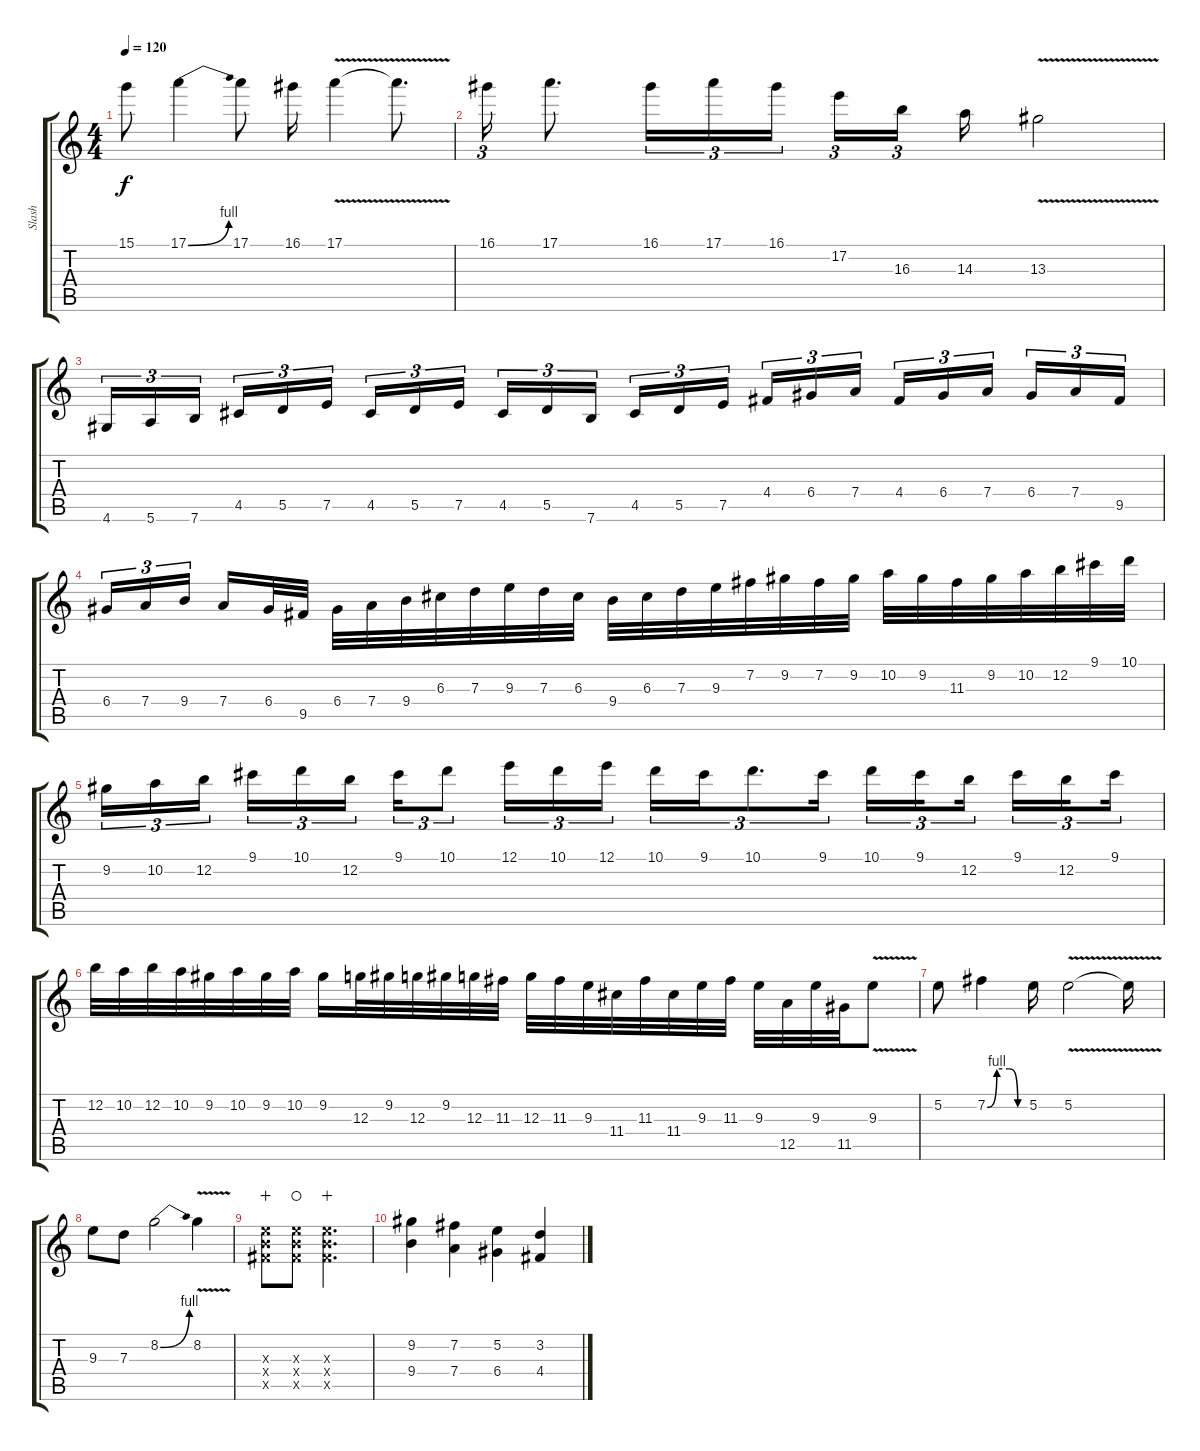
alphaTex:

\track ("Slash" "Slash") {instrument distortionguitar}
\staff {score tabs}
\tuning (E4 B3 G3 D3 A2 E2) {hide}
\ts (4 4)
\tempo 120
\clef g2
\ks c
15.1.8{dy f} 17.1{be (bend 0 0 60 4)}.4 17.1.8 16.1.16 17.1{v}.4 17.1{t}.8{d} |
16.1.16{tu (3 2)} 17.1.8{d} 16.1.16{tu (3 2)} 17.1.16{tu (3 2)} 16.1.16{tu (3 2) beam splitsecondary} 17.2.16{tu (3 2)} 16.3.16{tu (3 2) beam splitsecondary} 14.3.16 13.3{v}.2 |
4.6.16{tu (3 2)} 5.6.16{tu (3 2)} 7.6.16{tu (3 2) beam splitsecondary} 4.5.16{tu (3 2)} 5.5.16{tu (3 2)} 7.5.16{tu (3 2)} 4.5.16{tu (3 2)} 5.5.16{tu (3 2)} 7.5.16{tu (3 2) beam splitsecondary} 4.5.16{tu (3 2)} 5.5.16{tu (3 2)} 7.6.16{tu (3 2)} 4.5.16{tu (3 2)} 5.5.16{tu (3 2)} 7.5.16{tu (3 2) beam splitsecondary} 4.4.16{tu (3 2)} 6.4.16{tu (3 2)} 7.4.16{tu (3 2)} 4.4.16{tu (3 2)} 6.4.16{tu (3 2)} 7.4.16{tu (3 2) beam splitsecondary} 6.4.16{tu (3 2)} 7.4.16{tu (3 2)} 9.5.16{tu (3 2)} |
6.4.16{tu (3 2)} 7.4.16{tu (3 2)} 9.4.16{tu (3 2) beam splitsecondary} 7.4.16 6.4.32 9.5.32 6.4.32 7.4.32 9.4.32 6.3.32 7.3.32 9.3.32 7.3.32 6.3.32 9.4.32 6.3.32 7.3.32 9.3.32 7.2.32 9.2.32 7.2.32 9.2.32 10.2.32 9.2.32 11.3.32 9.2.32 10.2.32 12.2.32 9.1.32 10.1.32 |
9.2.16{tu (3 2)} 10.2.16{tu (3 2)} 12.2.16{tu (3 2) beam splitsecondary} 9.1.16{tu (3 2)} 10.1.16{tu (3 2)} 12.2.16{tu (3 2)} 9.1.16{tu (3 2)} 10.1.8{tu (3 2)} 12.1.16{tu (3 2)} 10.1.16{tu (3 2)} 12.1.16{tu (3 2)} 10.1.16{tu (3 2)} 9.1.16{tu (3 2)} 10.1.8{d tu (3 2)} 9.1.16{tu (3 2)} 10.1.16{tu (3 2)} 9.1.16{tu (3 2) beam splitsecondary} 12.2.16{tu (3 2)} 9.1.16{tu (3 2)} 12.2.16{tu (3 2) beam splitsecondary} 9.1.16{tu (3 2)} |
12.2.32 10.2.32 12.2.32 10.2.32 9.2.32 10.2.32 9.2.32 10.2.32 9.2.16 12.3.32 9.2.32 12.3.32 9.2.32 12.3.32 11.3.32 12.3.32 11.3.32 9.3.32 11.4.32 11.3.32 11.4.32 9.3.32 11.3.32 9.3.32 12.5.32 9.3.32 11.5.32 9.3{v}.8 |
5.2.8 7.2{be (custom 0 0 15 4 35 4 48 0 60 0)}.4 5.2.16 5.2{v}.2 5.2{t}.16 |
9.3.8 7.3.8 8.2{be (bend 0 0 60 4)}.2 8.2{v}.4 |
(9.3{x} 9.4{x} 9.5{x}).8{wahc} (9.3{x} 9.4{x} 9.5{x}).8{waho} (9.3{x} 9.4{x} 9.5{x}).2{d wahc} |
(9.2 9.4).4 (7.2 7.4).4 (5.2 6.4).4 (3.2 4.4).4
